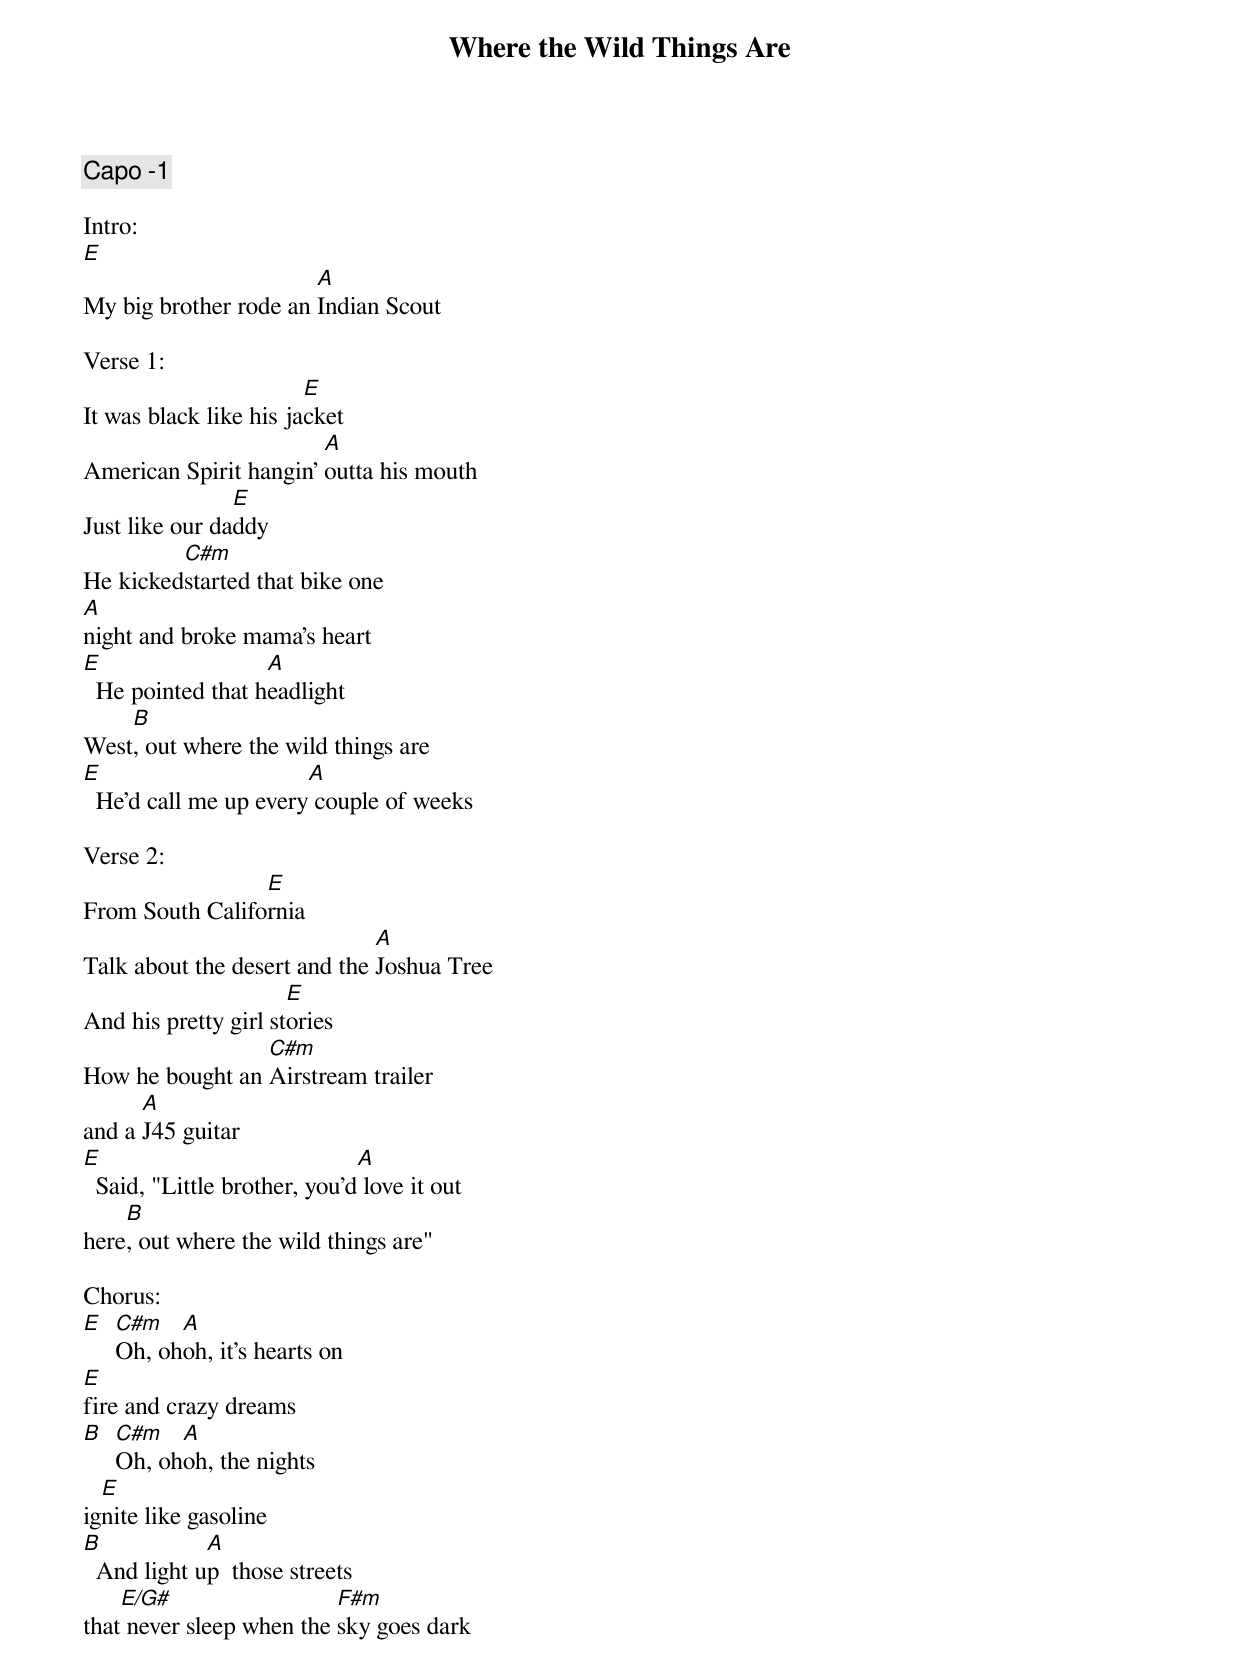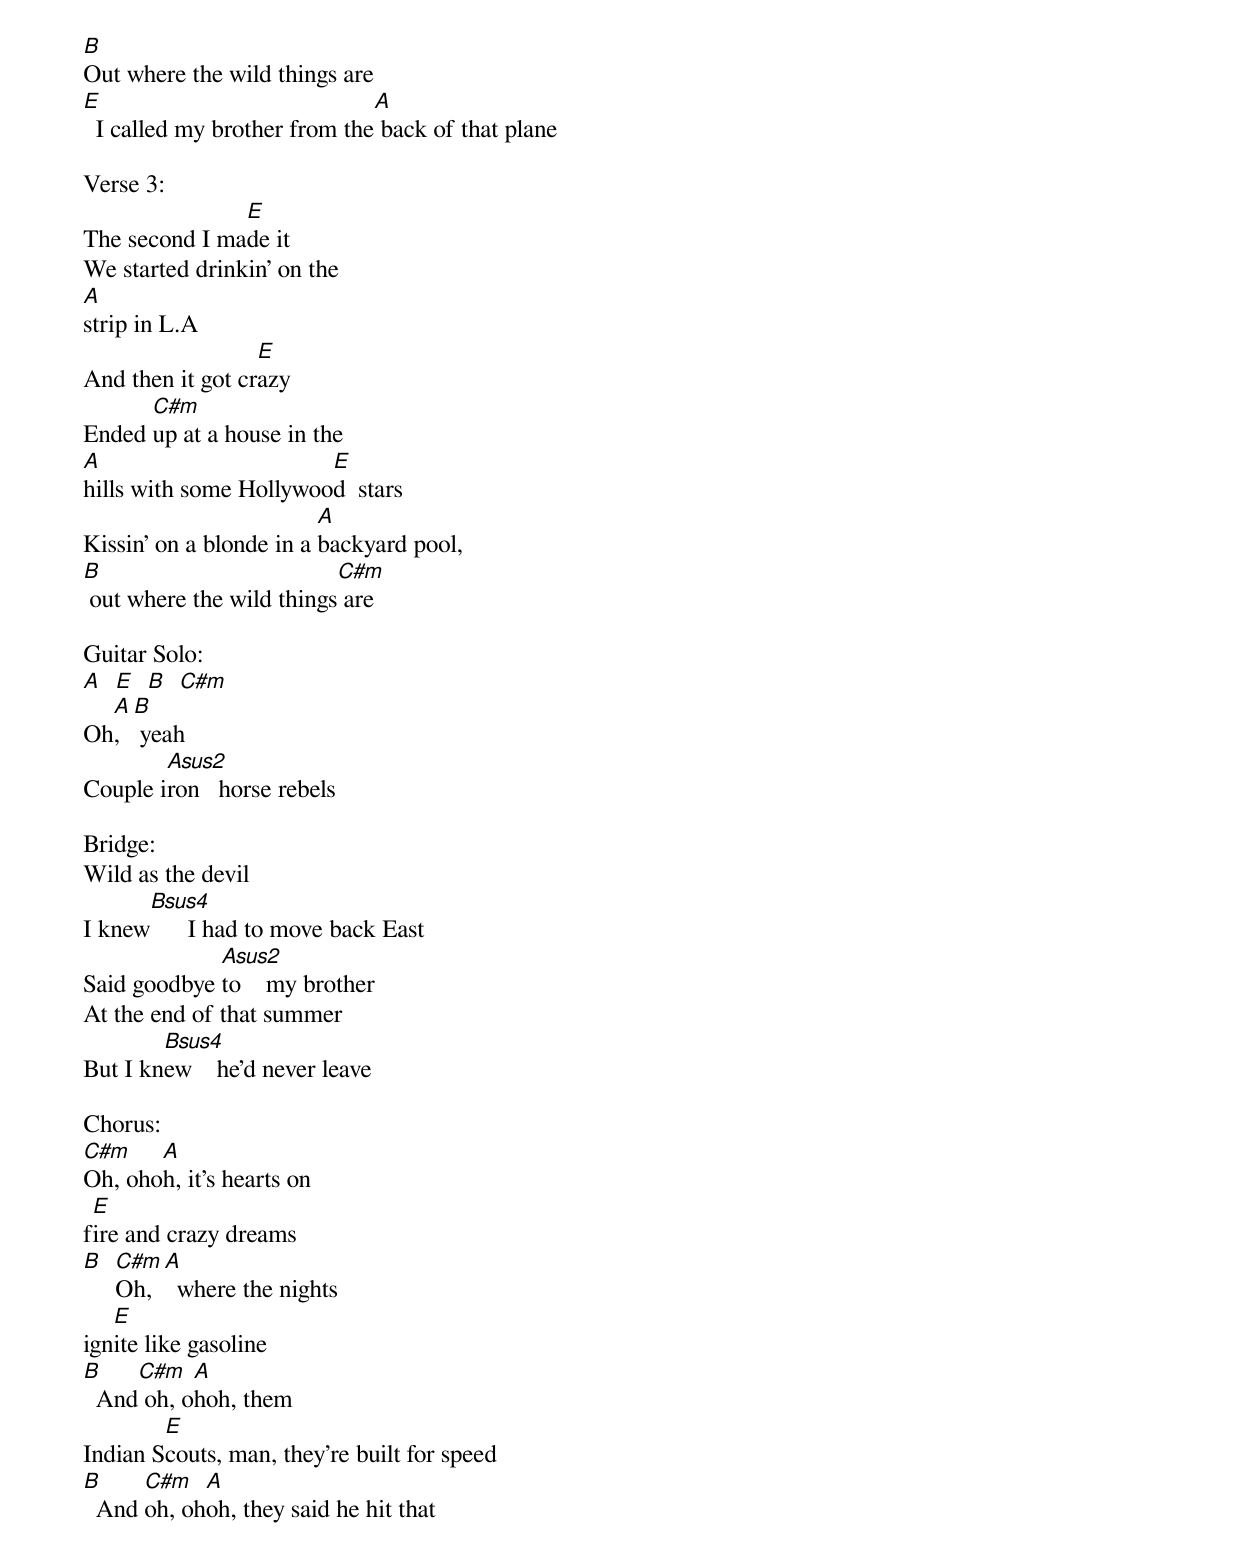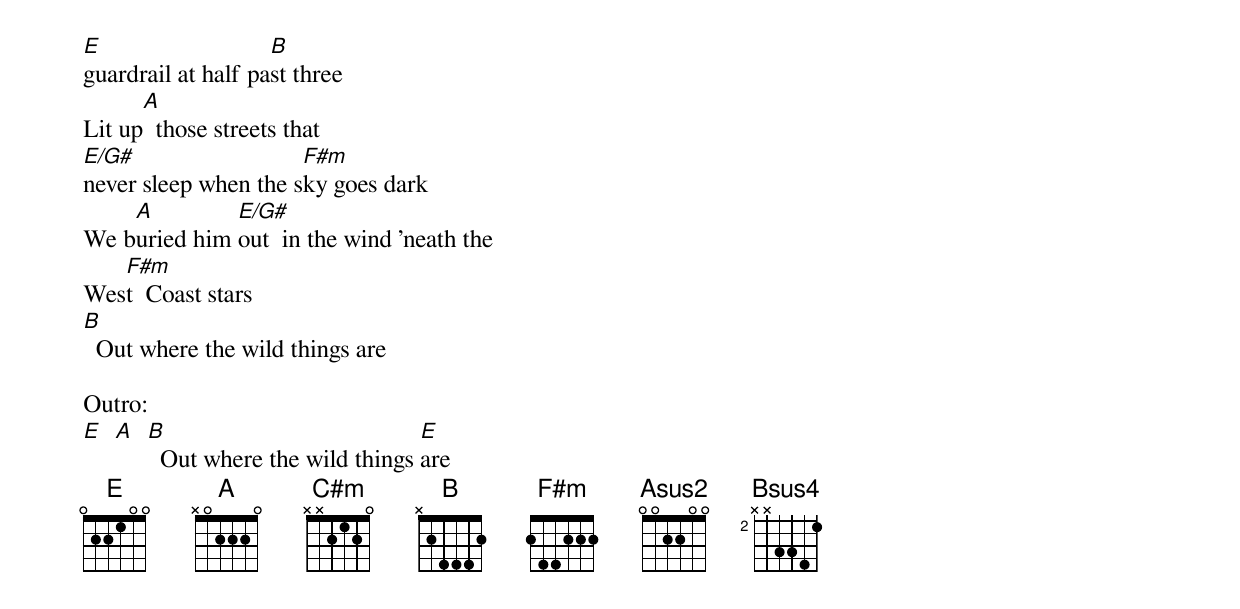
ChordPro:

{title:Where the Wild Things Are}
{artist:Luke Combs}
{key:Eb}
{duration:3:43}
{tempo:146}

{c: Capo -1}

Intro:
[E]
My big brother rode an [A]Indian Scout

Verse 1:
It was black like his ja[E]cket
American Spirit hangin' [A]outta his mouth
Just like our da[E]ddy
He kicked[C#m]started that bike one
[A]night and broke mama's heart
[E]  He pointed that h[A]eadlight
West[B], out where the wild things are
[E]  He'd call me up every[A] couple of weeks

Verse 2:
From South Califo[E]rnia
Talk about the desert and the [A]Joshua Tree
And his pretty girl st[E]ories
How he bought an [C#m]Airstream trailer
and a [A]J45 guitar
[E]  Said, "Little brother, you'd[A] love it out
here[B], out where the wild things are"

Chorus:
[E]  [C#m]Oh, oh[A]oh, it's hearts on
[E]fire and crazy dreams
[B]  [C#m]Oh, oh[A]oh, the nights
ig[E]nite like gasoline
[B]  And light u[A]p  those streets
that[E/G#] never sleep when the [F#m]sky goes dark
[B]Out where the wild things are
[E]  I called my brother from the[A] back of that plane

Verse 3:
The second I ma[E]de it
We started drinkin' on the
[A]strip in L.A
And then it got cr[E]azy
Ended [C#m]up at a house in the
[A]hills with some Hollywoo[E]d  stars
Kissin' on a blonde in a [A]backyard pool,
[B] out where the wild things[C#m] are

Guitar Solo:
[A]  [E]  [B]  [C#m]
Oh[A],  [B] yeah
Couple i[Asus2]ron   horse rebels

Bridge:
Wild as the devil
I knew[Bsus4]      I had to move back East
Said goodbye [Asus2]to    my brother
At the end of that summer
But I kn[Bsus4]ew    he'd never leave

Chorus:
[C#m]Oh, oho[A]h, it's hearts on
f[E]ire and crazy dreams
[B]  [C#m]Oh, [A]  where the nights
ign[E]ite like gasoline
[B]  And[C#m] oh, o[A]hoh, them
Indian S[E]couts, man, they're built for speed
[B]  And [C#m]oh, oh[A]oh, they said he hit that
[E]guardrail at half pa[B]st three
Lit up[A]  those streets that
[E/G#]never sleep when the s[F#m]ky goes dark
We b[A]uried him [E/G#]out  in the wind 'neath the
Wes[F#m]t  Coast stars
[B]  Out where the wild things are

Outro:
[E]  [A]  [B]  Out where the wild things [E]are
